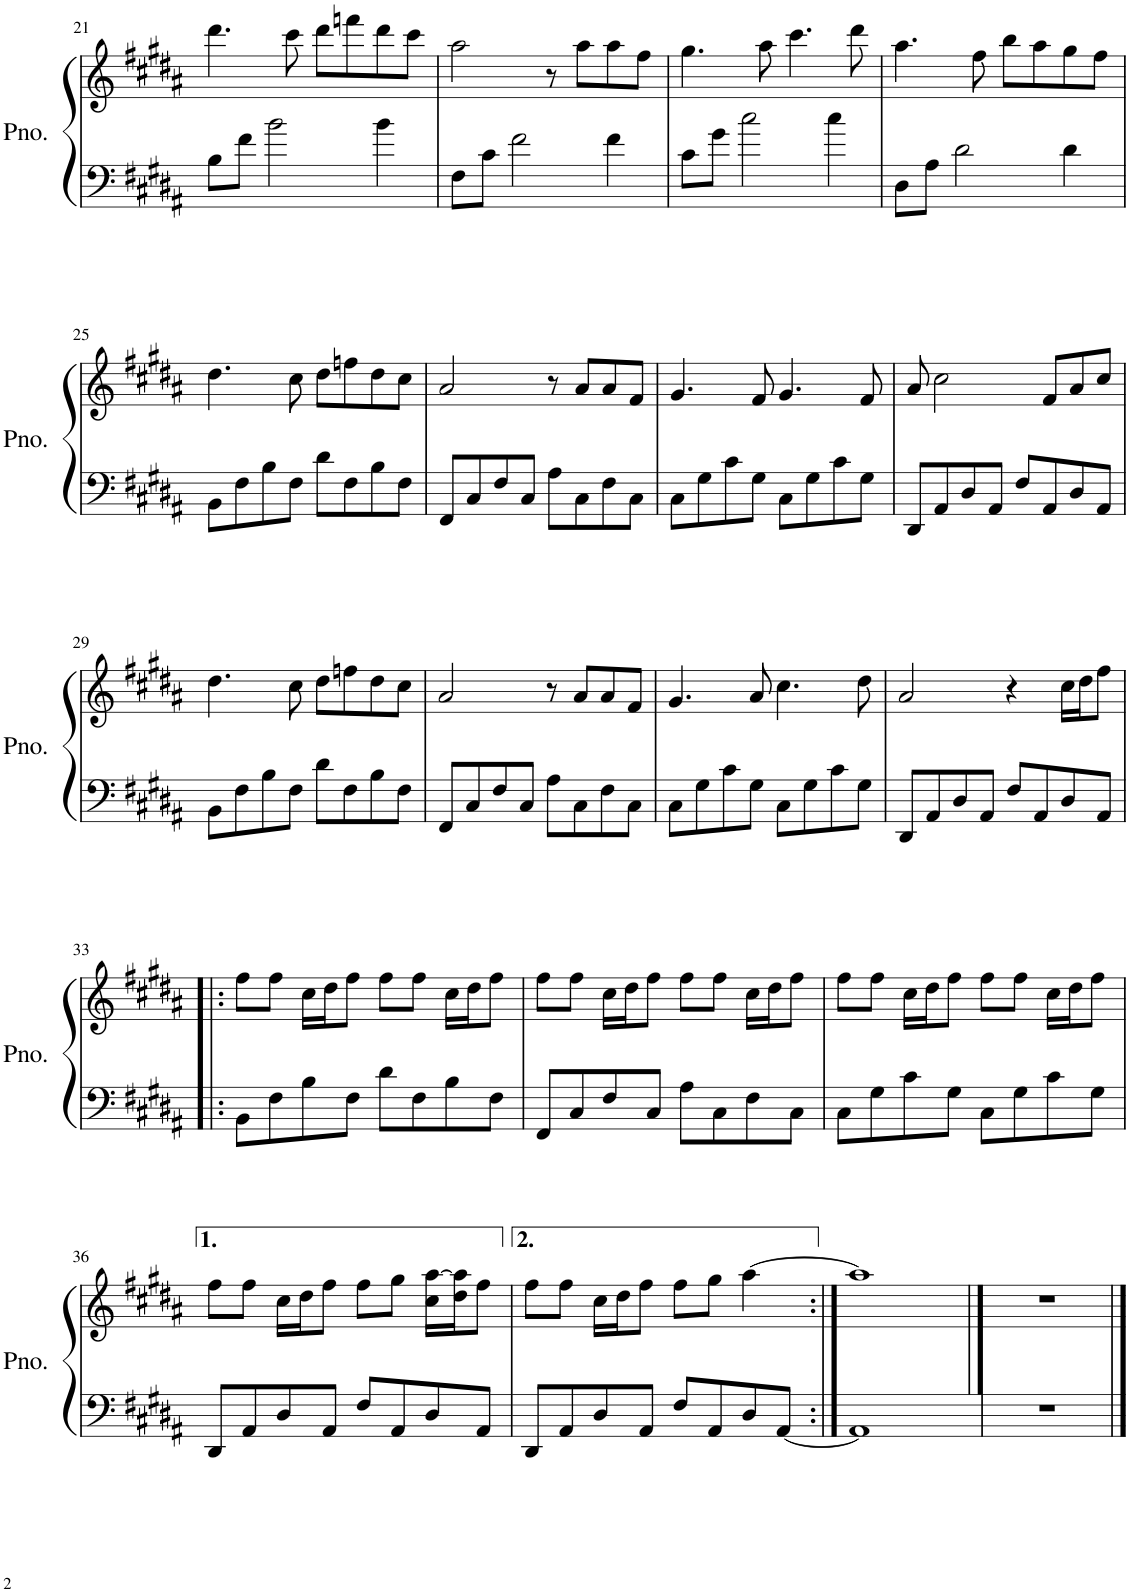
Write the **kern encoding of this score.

**kern	**kern
*part1	*part1
*staff2	*staff1
*I"Piano	*
*I'Pno.	*
!!LO:PB:g=z
*clefF4	*clefG2
*k[f#c#g#d#a#]	*k[f#c#g#d#a#]
*M4/4	*M4/4
=21	=21
8B\L	4.ddd#\
8f#\J	.
2b\	.
.	8ccc#\
.	8ddd#\L
.	8fffn\
4b\	8ddd#\
.	8ccc#\J
=22	=22
8F#\L	2aa#\
8c#\J	.
2f#\	.
.	8r
.	8aa#\L
4f#\	8aa#\
.	8ff#\J
=23	=23
8c#\L	4.gg#\
8g#\J	.
2cc#\	.
.	8aa#\
.	4.ccc#\
4cc#\	.
.	8ddd#\
=24	=24
8D#\L	4.aa#\
8A#\J	.
2d#\	.
.	8ff#\
.	8bb\L
.	8aa#\
4d#\	8gg#\
.	8ff#\J
!!LO:LB:g=z
=25	=25
8BB\L	4.dd#\
8F#\	.
8B\	.
8F#\J	8cc#\
8d#\L	8dd#\L
8F#\	8ffn\
8B\	8dd#\
8F#\J	8cc#\J
=26	=26
8FF#/L	2a#/
8C#/	.
8F#/	.
8C#/J	.
8A#\L	8r
8C#\	8a#/L
8F#\	8a#/
8C#\J	8f#/J
=27	=27
8C#\L	4.g#/
8G#\	.
8c#\	.
8G#\J	8f#/
8C#\L	4.g#/
8G#\	.
8c#\	.
8G#\J	8f#/
=28	=28
8DD#/L	8a#/
8AA#/	2cc#\
8D#/	.
8AA#/J	.
8F#/L	.
8AA#/	8f#/L
8D#/	8a#/
8AA#/J	8cc#/J
!!LO:LB:g=z
=29	=29
8BB\L	4.dd#\
8F#\	.
8B\	.
8F#\J	8cc#\
8d#\L	8dd#\L
8F#\	8ffn\
8B\	8dd#\
8F#\J	8cc#\J
=30	=30
8FF#/L	2a#/
8C#/	.
8F#/	.
8C#/J	.
8A#\L	8r
8C#\	8a#/L
8F#\	8a#/
8C#\J	8f#/J
=31	=31
8C#\L	4.g#/
8G#\	.
8c#\	.
8G#\J	8a#/
8C#\L	4.cc#\
8G#\	.
8c#\	.
8G#\J	8dd#\
=32	=32
8DD#/L	2a#/
8AA#/	.
8D#/	.
8AA#/J	.
8F#/L	4r
8AA#/	.
8D#/	16cc#\LL
.	16dd#\J
8AA#/J	8ff#\J
!!LO:LB:g=z
=33!|:	=33!|:
8BB\L	8ff#\L
8F#\	8ff#\J
8B\	16cc#\LL
.	16dd#\J
8F#\J	8ff#\J
8d#\L	8ff#\L
8F#\	8ff#\J
8B\	16cc#\LL
.	16dd#\J
8F#\J	8ff#\J
=34	=34
8FF#/L	8ff#\L
8C#/	8ff#\J
8F#/	16cc#\LL
.	16dd#\J
8C#/J	8ff#\J
8A#\L	8ff#\L
8C#\	8ff#\J
8F#\	16cc#\LL
.	16dd#\J
8C#\J	8ff#\J
=35	=35
8C#\L	8ff#\L
8G#\	8ff#\J
8c#\	16cc#\LL
.	16dd#\J
8G#\J	8ff#\J
8C#\L	8ff#\L
8G#\	8ff#\J
8c#\	16cc#\LL
.	16dd#\J
8G#\J	8ff#\J
!!LO:LB:g=z
=36	=36
8DD#/L	8ff#\L
8AA#/	8ff#\J
8D#/	16cc#\LL
.	16dd#\J
8AA#/J	8ff#\J
8F#/L	8ff#\L
8AA#/	8gg#\J
8D#/	16cc#\ [16aa#\LL
.	16dd#\ 16aa#\]J
8AA#/J	8ff#\J
=37	=37
8DD#/L	8ff#\L
8AA#/	8ff#\J
8D#/	16cc#\LL
.	16dd#\J
8AA#/J	8ff#\J
8F#/L	8ff#\L
8AA#/	8gg#\J
8D#/	[4aa#\
[8AA#/J	.
=38:|!	=38:|!
1AA#]	1aa#]
==39	==39
1r	1r
==	==
*-	*-
